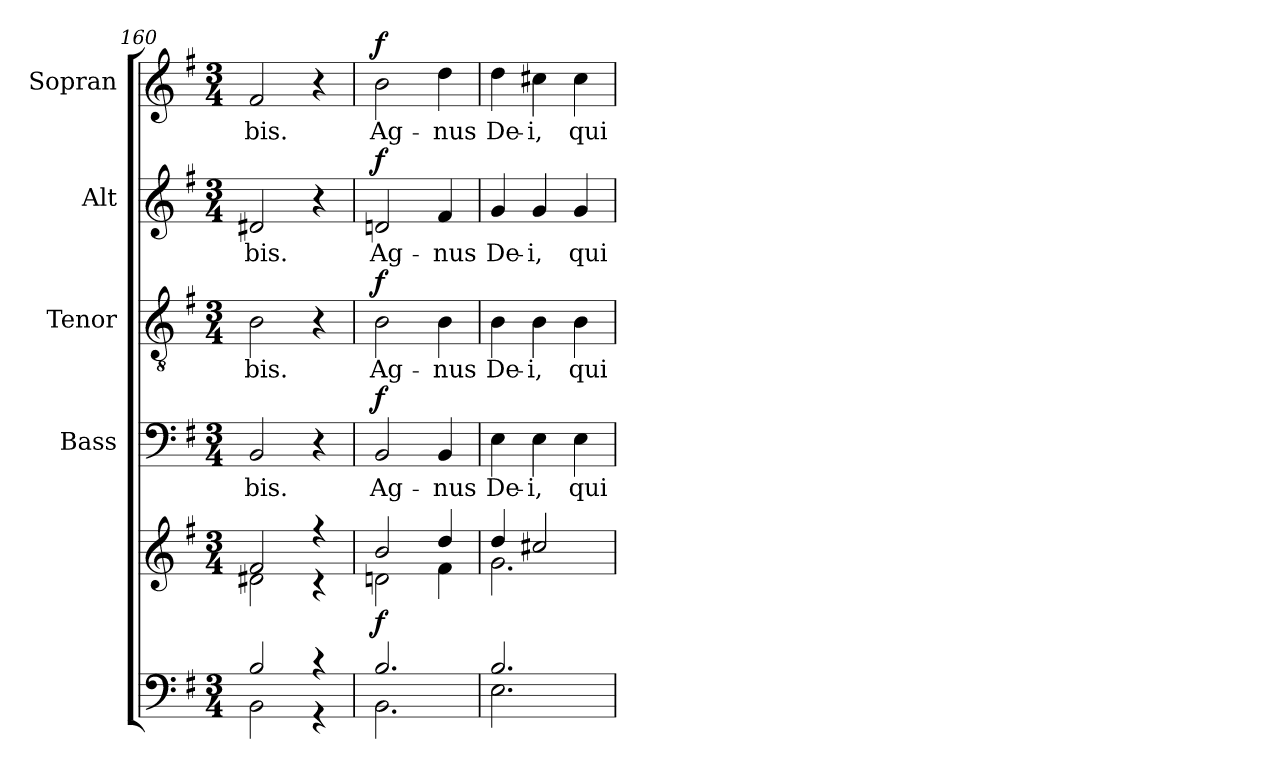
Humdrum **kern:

**kern	**kern	**dynam	**kern	**text	**dynam	**kern	**text	**dynam	**kern	**text	**dynam	**kern	**text	**dynam
*part5	*part5	*part5	*part4	*part4	*part4	*part3	*part3	*part3	*part2	*part2	*part2	*part1	*part1	*part1
*staff6	*staff5	*staff5/6	*staff4	*staff4	*staff4	*staff3	*staff3	*staff3	*staff2	*staff2	*staff2	*staff1	*staff1	*staff1
*	*	*	*I"Bass	*	*	*I"Tenor	*	*	*I"Alt	*	*	*I"Sopran	*	*
*	*	*	*I'B.	*	*	*I'T.	*	*	*I'A.	*	*	*I'S.	*	*
*clefF4	*clefG2	*	*clefF4	*	*	*clefGv2	*	*	*clefG2	*	*	*clefG2	*	*
*k[f#]	*k[f#]	*	*k[f#]	*	*	*k[f#]	*	*	*k[f#]	*	*	*k[f#]	*	*
*G:	*G:	*	*G:	*	*	*G:	*	*	*G:	*	*	*G:	*	*
*M3/4	*M3/4	*	*M3/4	*	*	*M3/4	*	*	*M3/4	*	*	*M3/4	*	*
=160	=160	=160	=160	=160	=160	=160	=160	=160	=160	=160	=160	=160	=160	=160
*^	*^	*	*	*	*	*	*	*	*	*	*	*	*	*
!	!	!	!	!	!	!LO:LY:b	!	!	!LO:LY:b	!	!	!LO:LY:b	!	!	!LO:LY:b	!
2B/	2BB\	2f#/	2d#X\	.	2BB/	-bis.	.	2B\	-bis.	.	2d#X/	-bis.	.	2f#/	-bis.	.
4r	4r	4r	4r	.	4r	.	.	4r	.	.	4r	.	.	4r	.	.
=161	=161	=161	=161	=161	=161	=161	=161	=161	=161	=161	=161	=161	=161	=161	=161	=161
!	!	!	!	!LO:DY:b	!	!LO:LY:b	!LO:DY:a	!	!LO:LY:b	!LO:DY:a	!	!LO:LY:b	!LO:DY:a	!	!LO:LY:b	!LO:DY:a
2.B/	2.BB\	2b/	2dn\	f	2BB/	Ag-	f	2B\	Ag-	f	2dn/	Ag-	f	2b\	Ag-	f
!	!	!	!	!	!	!LO:LY:b	!	!	!LO:LY:b	!	!	!LO:LY:b	!	!	!LO:LY:b	!
.	.	4dd/	4f#\	.	4BB/	-nus	.	4B\	-nus	.	4f#/	-nus	.	4dd\	-nus	.
=162	=162	=162	=162	=162	=162	=162	=162	=162	=162	=162	=162	=162	=162	=162	=162	=162
!	!	!	!	!	!	!LO:LY:b	!	!	!LO:LY:b	!	!	!LO:LY:b	!	!	!LO:LY:b	!
2.B/	2.E\	4dd/	2.g\	.	4E\	De-	.	4B\	De-	.	4g/	De-	.	4dd\	De-	.
!	!	!	!	!	!	!LO:LY:b	!	!	!LO:LY:b	!	!	!LO:LY:b	!	!	!LO:LY:b	!
.	.	2cc#X/	.	.	4E\	-i,	.	4B\	-i,	.	4g/	-i,	.	4cc#X\	-i,	.
!	!	!	!	!	!	!LO:LY:b	!	!	!LO:LY:b	!	!	!LO:LY:b	!	!	!LO:LY:b	!
.	.	.	.	.	4E\	qui	.	4B\	qui	.	4g/	qui	.	4cc#\	qui	.
*v	*v	*	*	*	*	*	*	*	*	*	*	*	*	*	*	*
*	*v	*v	*	*	*	*	*	*	*	*	*	*	*	*	*
=	=	=	=	=	=	=	=	=	=	=	=	=	=	=
*-	*-	*-	*-	*-	*-	*-	*-	*-	*-	*-	*-	*-	*-	*-
